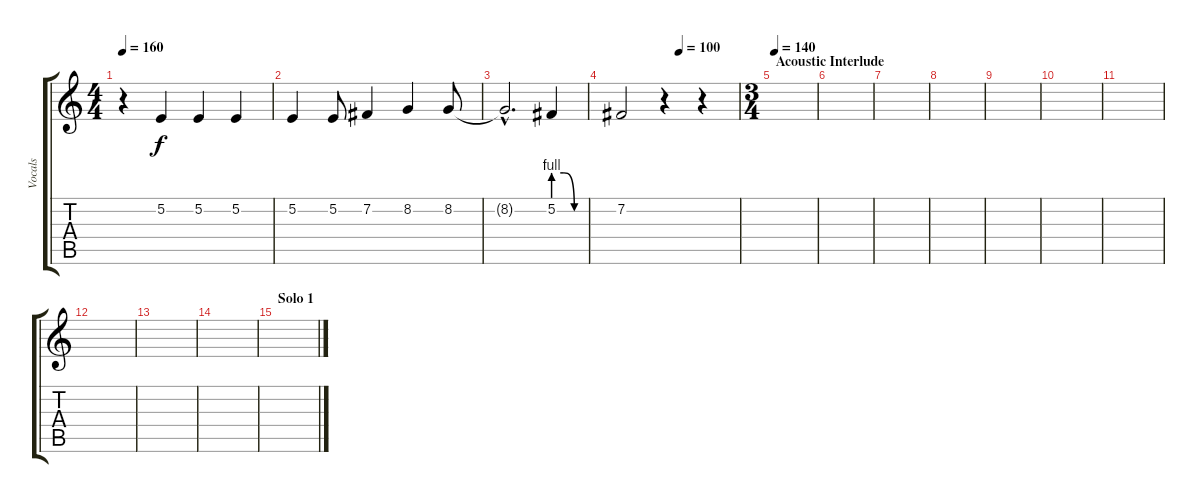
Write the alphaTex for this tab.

\track ("Vocals" "Vocals") {instrument frenchhorn}
\staff {score tabs}
\tuning (E4 B3 G3 D3 A2 E2) {hide}
\ts (4 4)
\tempo 160
\clef g2
\ks c
r.4{dy f} 5.2.4 5.2.4 5.2.4 |
5.2.4 5.2.8 7.2.4 8.2.4 8.2.8 |
8.2{hac t}.2{d} 5.2{be (custom 0 4 20 4 40 0 60 0)}.4 |
\tempo (100 0.5)
7.2.2 r.4 r.4 |
\ts (3 4)
\section ("" "Acoustic Interlude")
\tempo 140
|
|
|
|
|
|
|
|
|
|
\section ("" "Solo 1")
